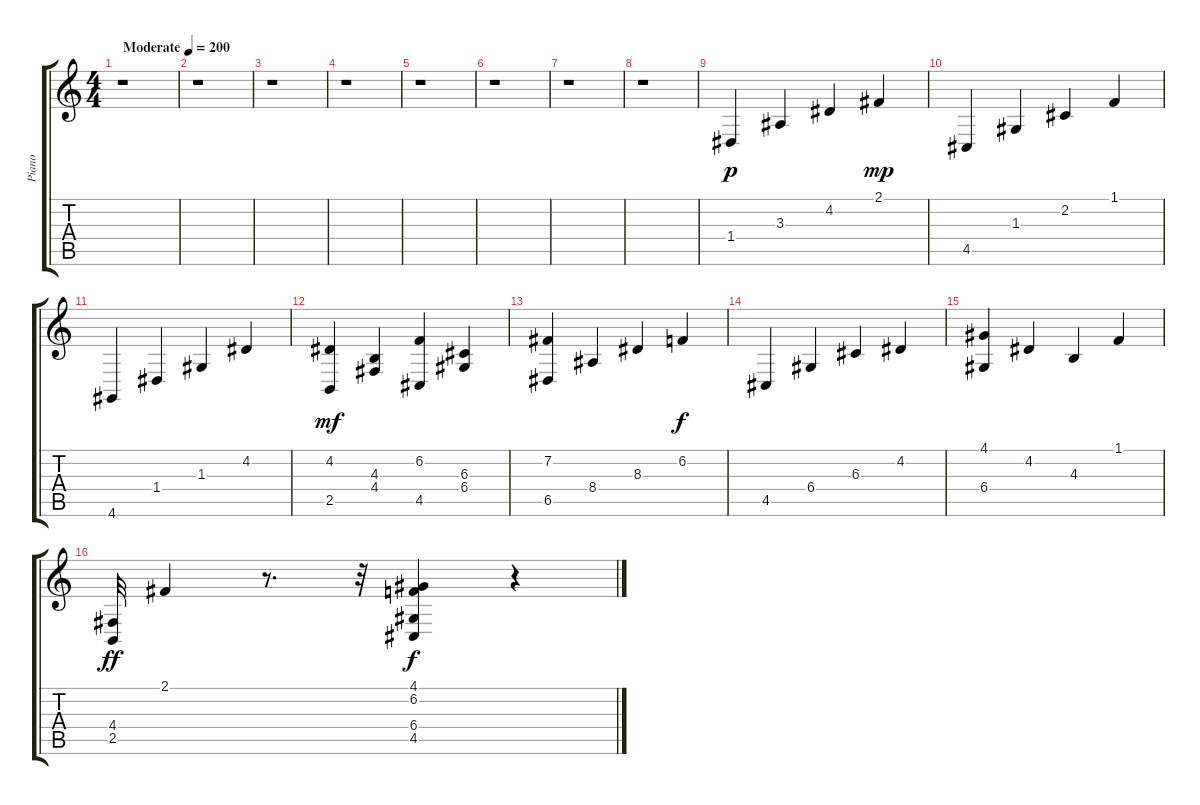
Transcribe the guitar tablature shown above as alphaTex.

\track ("Piano" "Piano") {instrument acousticgrandpiano}
\staff {score tabs}
\tuning (E4 B3 G3 D3 A2 E2) {hide}
\ts (4 4)
\tempo (200 "Moderate")
\clef g2
\ks c
r.1{dy p instrument acousticgrandpiano} |
r.1 |
r.1 |
r.1 |
r.1 |
r.1 |
r.1 |
r.1 |
1.4.4 3.3.4 4.2.4 2.1.4{dy mp} |
4.5.4 1.3.4 2.2.4 1.1.4 |
4.6.4 1.4.4 1.3.4 4.2.4 |
(4.2 2.5).4{dy mf} (4.3 4.4).4 (6.2 4.5).4 (6.3 6.4).4 |
(7.2 6.5).4 8.4.4 8.3.4 6.2.4{dy f} |
4.5.4 6.4.4 6.3.4 4.2.4 |
(4.1 6.4).4 4.2.4 4.3.4 1.1.4 |
(4.4 2.5).32{dy ff} 2.1.4 r.8{d} r.32 (4.1 6.2 6.4 4.5).4{dy f} r.4
